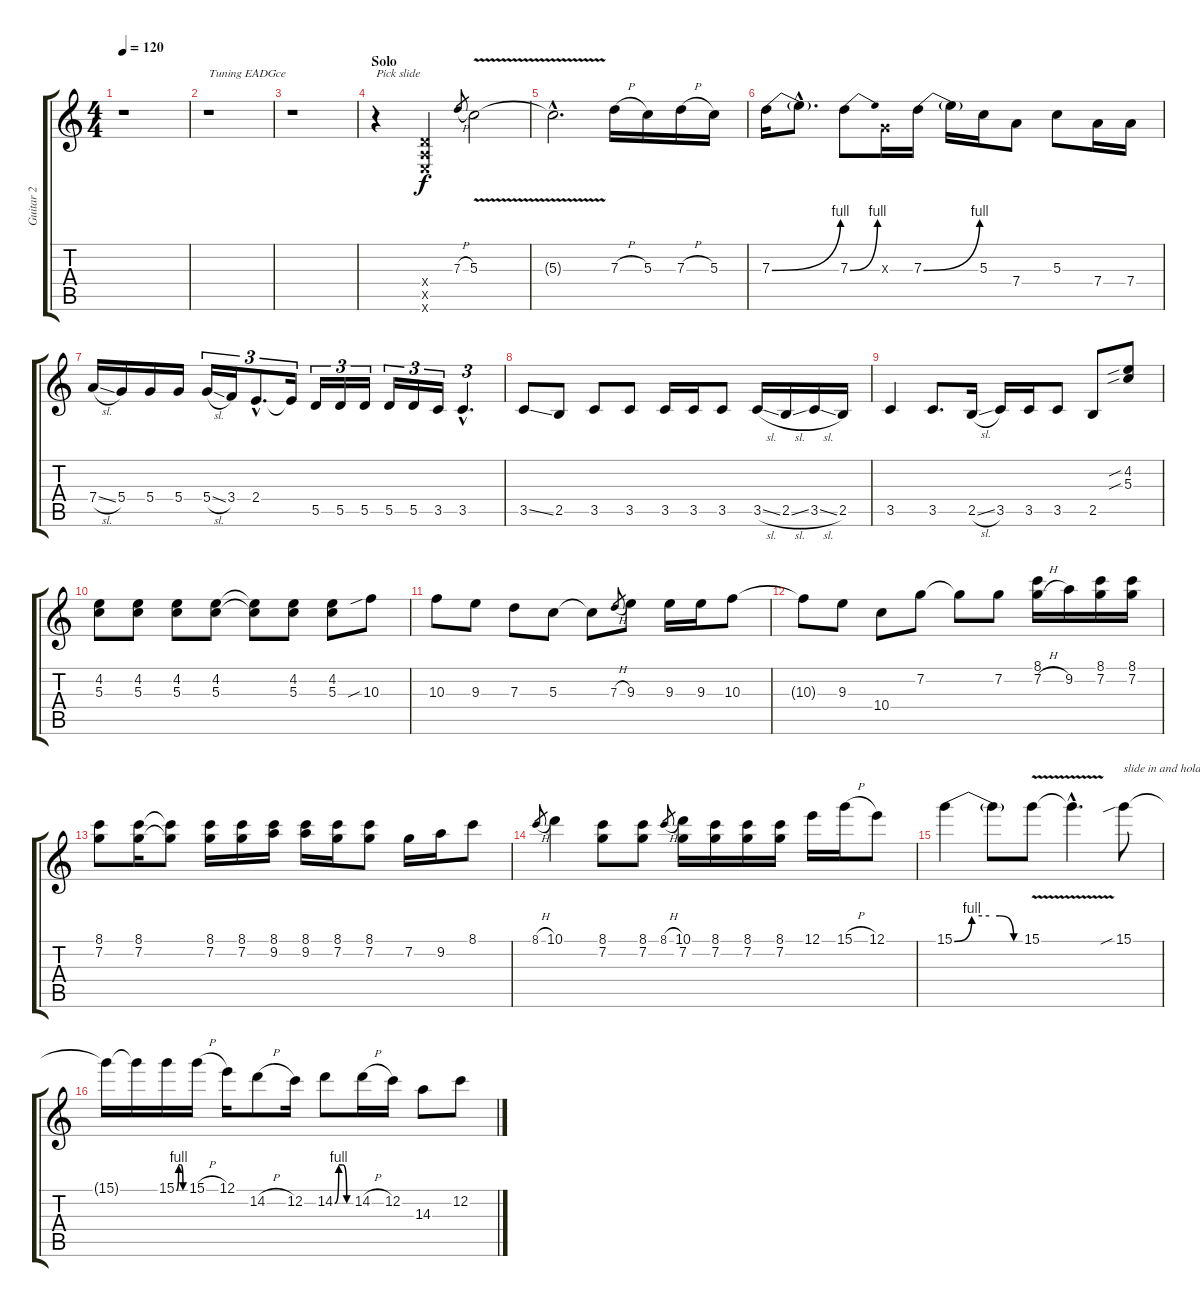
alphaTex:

\track ("Guitar 2" "Guitar 2") {instrument overdrivenguitar}
\staff {score tabs}
\tuning (E4 C4 G3 D3 A2 E2) {hide}
\ts (4 4)
\tempo 120
\clef g2
\ks c
r.1{dy f} |
r.1{txt "Tuning EADGce"} |
r.1 |
\section ("" "Solo")
r.4{txt "Pick slide"} (0.4{x} 0.5{x} 0.6{x}).4 7.3{h}.8{gr} 5.3{v}.2 |
5.3{hac t}.2{d} 7.3{h}.16 5.3.16 7.3{h}.16 5.3.16 |
7.3{be (bend 0 0 60 4)}.16 7.3{hac t}.8{d} 7.3{be (bend 0 0 60 4)}.8 0.3{x}.16 7.3{be (bend 0 0 60 4)}.16 7.3{t}.16 5.3.16 7.4.8 5.3.8 7.4.16 7.4.16 |
7.4{sl}.16 5.4.16 5.4.16 5.4.16 5.4{sl}.16{tu (3 2)} 3.4.16{tu (3 2)} 2.4{hac}.8{d tu (3 2)} 2.4{t}.16{tu (3 2)} 5.5.16{tu (3 2)} 5.5.16{tu (3 2)} 5.5.16{tu (3 2)} 5.5.16{tu (3 2)} 5.5.16{tu (3 2)} 3.5.16{tu (3 2)} 3.5{hac}.4{d tu (3 2)} |
3.5{ss}.8 2.5.8 3.5.8 3.5.8 3.5.16 3.5.16 3.5.8 3.5{sl}.16 2.5{sl}.16 3.5{sl}.16 2.5.16 |
3.5.4 3.5.8{d} 2.5{sl}.16 3.5.16 3.5.16 3.5.8 2.5.8 (4.2{sib} 5.3{sib}).8 |
(4.2 5.3).8 (4.2 5.3).8 (4.2 5.3).8 (4.2 5.3).8 (4.2{t} 5.3{t}).8 (4.2 5.3).8 (4.2 5.3).8 10.3{sib}.8 |
10.3.8 9.3.8 7.3.8 5.3.8 5.3{t}.8 7.3{h}.8{gr} 9.3.8 9.3.16 9.3.16 10.3.8 |
10.3{t}.8 9.3.8 10.4.8 7.2.8 7.2{t}.8 7.2.8 (8.1 7.2{h}).16 9.2.16 (8.1 7.2).16 (8.1 7.2).16 |
(8.1 7.2).8 (8.1 7.2).16 (8.1{t} 7.2{t}).8 (8.1 7.2).16 (8.1 7.2).16 (8.1 9.2).16 (8.1 9.2).16 (8.1 7.2).16 (8.1 7.2).8 7.2.16 9.2.16 8.1.8 |
8.1{h}.8{gr} 10.1.4 (8.1 7.2).8 (8.1 7.2).8 8.1{h}.8{gr} (10.1 7.2).16 (8.1 7.2).16 (8.1 7.2).16 (8.1 7.2).16 12.1.16 15.1{h}.16 12.1.8 |
15.1{be (custom 0 0 15 4 30 4 39 4 51 0 60 0)}.4 15.1{t}.8 15.1{v}.8 15.1{hac t}.4{d} 15.1{sib}.8{txt "slide in and hold"} |
15.1{t}.16 15.1{t}.16 15.1{be (custom 0 0 15 4 30 4 45 0 60 0)}.16 15.1{h}.16 12.1.16 14.2{h}.8 12.2.16 14.2{be (custom 0 0 15 4 30 4 45 0 60 0)}.8 14.2{h}.16 12.2.16 14.3.8 12.2.8
